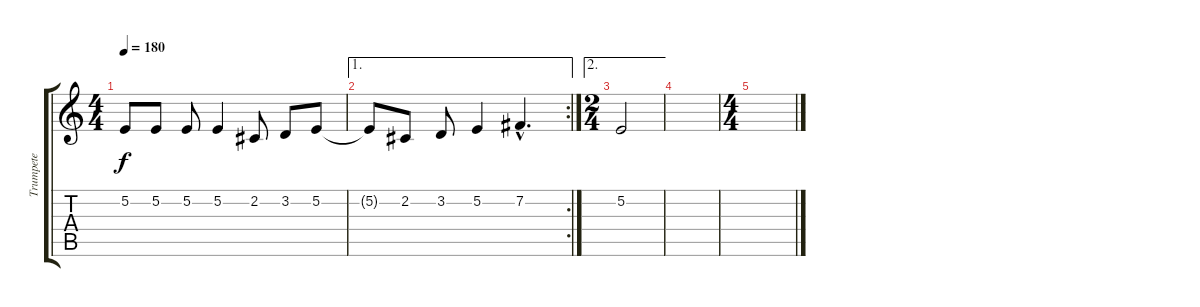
\track ("Trumpete" "Trumpete") {instrument brasssection}
\staff {score tabs}
\tuning (E4 B3 G3 D3 A2 E2) {hide}
\ts (4 4)
\tempo 180
\clef g2
\ks c
5.2.8{dy f} 5.2.8 5.2.8 5.2.4 2.2.8 3.2.8 5.2.8 |
\ae 1
\rc 2
5.2{t}.8 2.2.8 3.2.8 5.2.4 7.2{hac}.4{d} |
\ae 2
\ts (2 4)
5.2.2 |
|
\ts (4 4)
